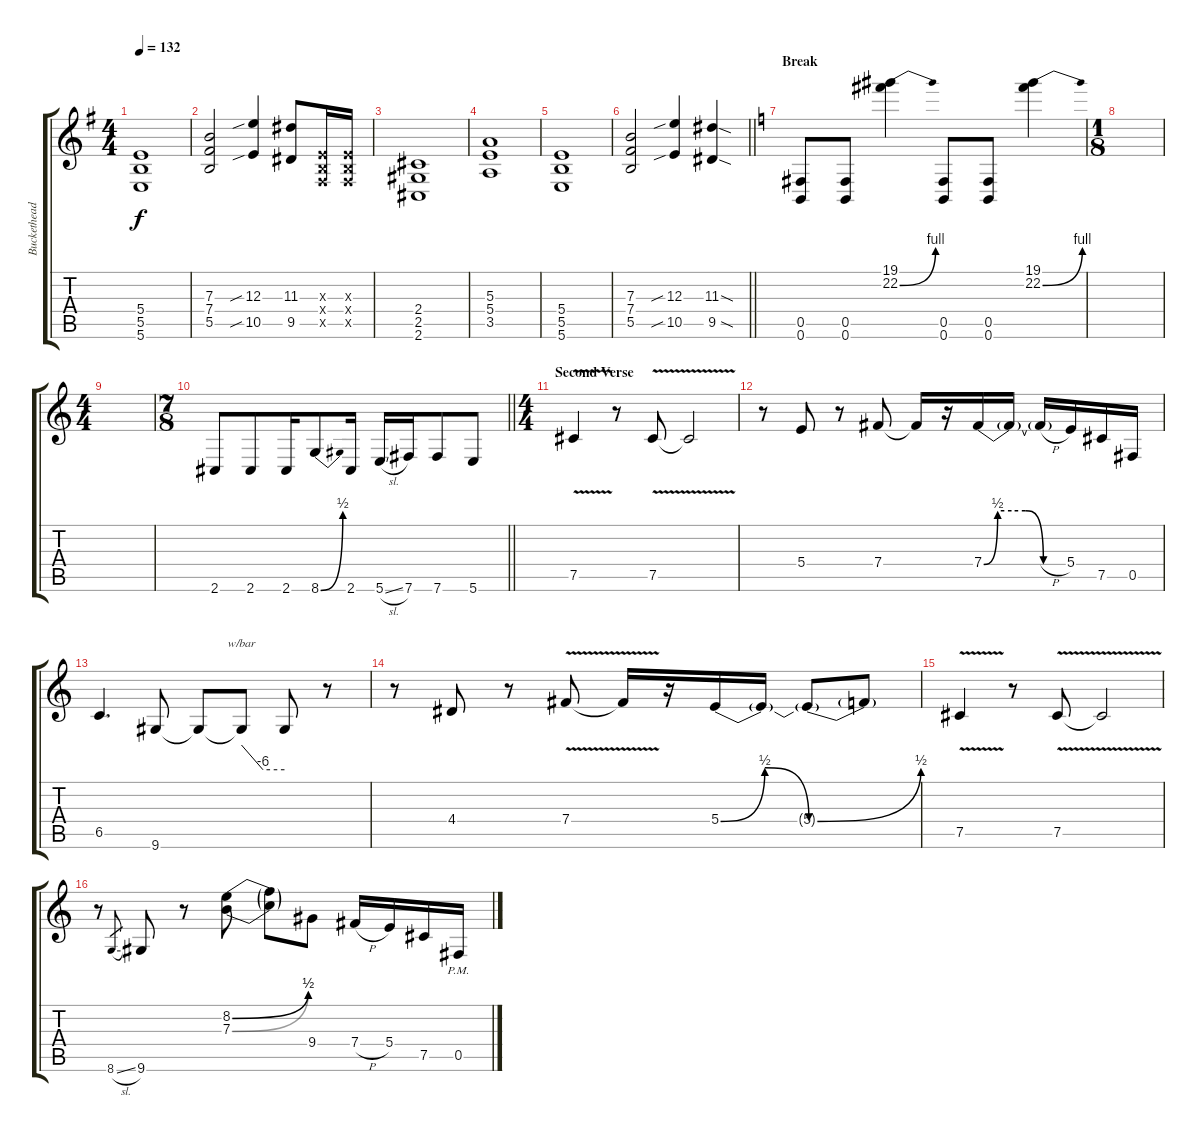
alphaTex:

\track ("Buckethead" "Buckethead") {instrument distortionguitar}
\staff {score tabs}
\tuning (Db4 Ab3 E3 B2 Gb2 B1) {hide}
\ts (4 4)
\tempo 132
\clef g2
\ks g
(5.4 5.5 5.6).1{dy f} |
(7.3 7.4 5.5).2 (12.3{sib} 10.5{sib}).4 (11.3 9.5).8 (0.3{x} 0.4{x} 0.5{x}).16 (0.3{x} 0.4{x} 0.5{x}).16 |
(2.4 2.5 2.6).1 |
(5.3 5.4 3.5).1 |
(5.4 5.5 5.6).1 |
\barLineRight lightlight
(7.3 7.4 5.5).2 (12.3{sib} 10.5{sib}).4 (11.3{sod} 9.5{sod}).4 |
\section ("" "Break")
\ks c
(0.5 0.6).8 (0.5 0.6).8 (19.1 22.2{be (bend 0 0 60 4)}).4 (0.5 0.6).8 (0.5 0.6).8 (19.1 22.2{be (bend 0 0 60 4)}).4 |
\ts (1 8)
|
\ts (4 4)
|
\ts (7 8)
\barLineRight lightlight
2.6.8 2.6.8 2.6.16 8.6{be (bend 0 0 60 2)}.8 2.6.16 5.6{sl}.16 7.6.16 7.6.8 5.6.8 |
\ts (4 4)
\section ("" "Second Verse")
7.5{v}.4 r.8 7.5{v}.8 7.5{t}.2 |
r.8 5.4.8 r.8 7.4.8 7.4{t}.16 r.16 7.4{be (custom 0 0 10 2 20 2 30 2 43 0 60 0)}.16 7.4{t}.16 7.4{h t}.16 5.4.16 7.5.16 0.5.16 |
6.5.4{d} 9.6.8 9.6{t}.8 9.6{t}.8{tbe (custom default 0 0 30 -24 60 -24)} 9.6{t}.8 r.8 |
r.8 4.4.8 r.8 7.4{v}.8 7.4{t}.16 r.16 5.4{be (bendrelease 0 0 15 2 45 2 60 0)}.16 5.4{t}.16 5.4{be (bend 0 0 60 2) t}.8 5.4{t}.8 |
7.5{v}.4 r.8 7.5{v}.8 7.5{t}.2 |
r.8 8.6{sl}.8{gr} 9.6.8 r.8 (8.2{be (bend 0 0 60 2)} 7.3{be (bend 0 0 60 2)}).8 (8.2{t} 7.3{t}).8 9.4.8 7.4{h}.16 5.4.16 7.5.16 0.5{pm}.16
